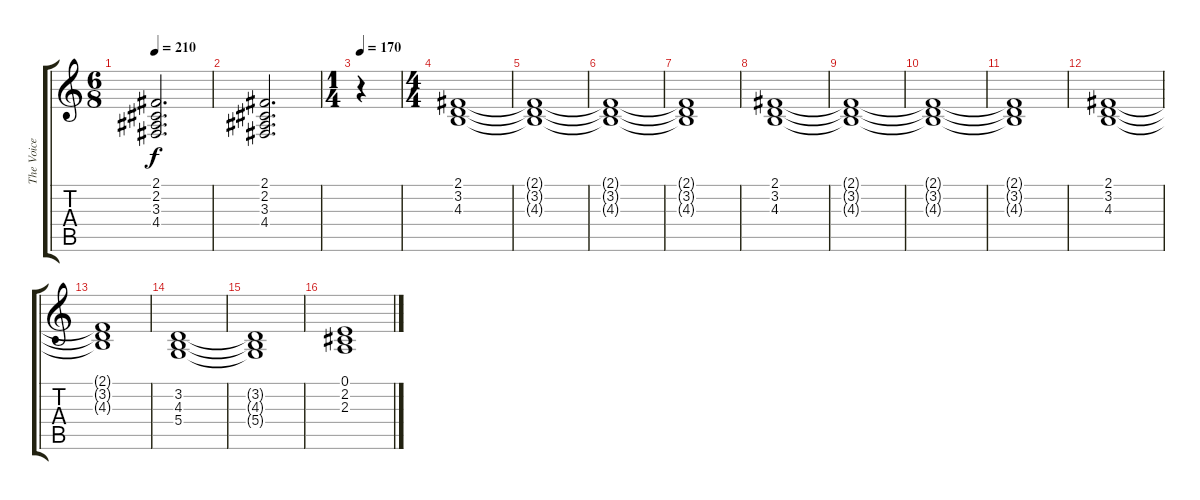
\track ("The Voice of The Music" "The Voice ") {instrument stringensemble1}
\staff {score tabs}
\tuning (E4 B3 G3 D3 A2 E2) {hide}
\ts (6 8)
\tempo 210
\clef g2
\ks c
(2.1 2.2 3.3 4.4).2{d dy f} |
(2.1 2.2 3.3 4.4).2{d} |
\ts (1 4)
\tempo 170
r.4 |
\ts (4 4)
(2.1 3.2 4.3).1 |
(2.1{t} 3.2{t} 4.3{t}).1 |
(2.1{t} 3.2{t} 4.3{t}).1 |
(2.1{t} 3.2{t} 4.3{t}).1 |
(2.1 3.2 4.3).1 |
(2.1{t} 3.2{t} 4.3{t}).1 |
(2.1{t} 3.2{t} 4.3{t}).1 |
(2.1{t} 3.2{t} 4.3{t}).1 |
(2.1 3.2 4.3).1 |
(2.1{t} 3.2{t} 4.3{t}).1 |
(3.2 4.3 5.4).1 |
(3.2{t} 4.3{t} 5.4{t}).1 |
(0.1 2.2 2.3).1
